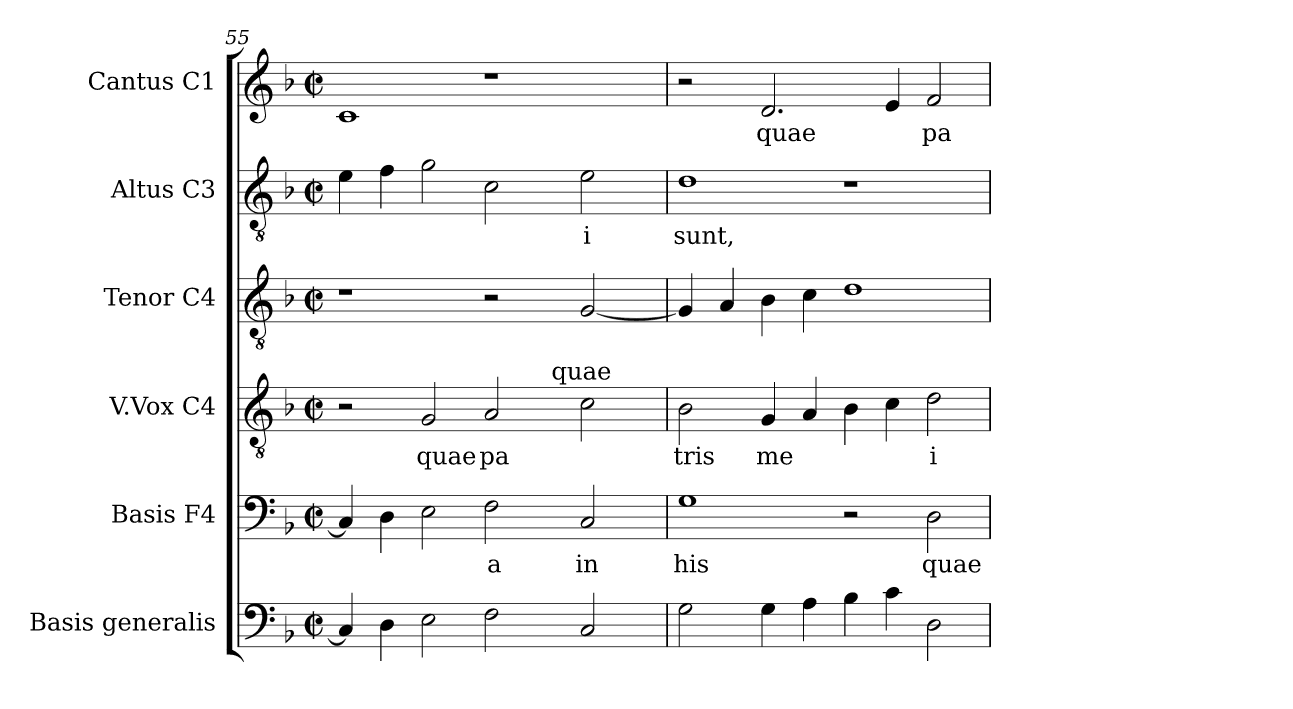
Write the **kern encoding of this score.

**kern	**kern	**text	**kern	**text	**kern	**text	**kern	**text	**kern	**text
*part6	*part5	*part5	*part4	*part4	*part3	*part3	*part2	*part2	*part1	*part1
*staff6	*staff5	*staff5	*staff4	*staff4	*staff3	*staff3	*staff2	*staff2	*staff1	*staff1
*I"Basis  generalis	*I"Basis  F4	*	*I"V.Vox  C4	*	*I"Tenor  C4	*	*I"Altus  C3	*	*I"Cantus  C1	*
*	*I'B	*	*	*	*I'T	*	*I'A	*	*I'C	*
*clefF4	*clefF4	*	*clefGv2	*	*clefGv2	*	*clefGv2	*	*clefG2	*
*k[b-]	*k[b-]	*	*k[b-]	*	*k[b-]	*	*k[b-]	*	*k[b-]	*
*F:	*F:	*	*F:	*	*F:	*	*F:	*	*F:	*
*M2/2	*M2/2	*	*M2/2	*	*M2/2	*	*M2/2	*	*M2/2	*
*met(c|)	*met(c|)	*	*met(c|)	*	*met(c|)	*	*met(c|)	*	*met(c|)	*
=55	=55	=55	=55	=55	=55	=55	=55	=55	=55	=55
!	!	!LO:LY:b:cj	!	!	!	!	!	!LO:LY:b:cj	!	!LO:LY:b:cj
*	*	*	*^	*	*	*	*	*	*	*
4C/]	4C/]	--	2r	1ryy	.	1r	.	4e\	--	1c	.
!	!	!LO:LY:b:cj	!	!	!	!	!	!	!LO:LY:b:cj	!	!
4D\	4D\	--	.	.	.	.	.	4f\	--	.	.
!	!	!LO:LY:b:cj	!	!	!LO:LY:b:cj	!	!	!	!LO:LY:b:cj	!	!
2E\	2E\	--	2G/	.	quae	.	.	2g\	--	.	.
!	!	!LO:LY:b:cj	!	!	!LO:LY:b:cj	!	!	!	!LO:LY:b:cj	!	!
2F\	2F\	-a	2A/	4ryy	pa-	2r	.	2c\	--	1r	.
.	.	.	.	16..ryy	.	.	.	.	.	.	.
!	!	!	!	!LO:TX:a:t=quae	!	!	!	!	!	!	!
.	.	.	.	2ryy	.	.	.	.	.	.	.
!	!	!LO:LY:b:cj	!	!	!LO:LY:b:cj	!	!LO:LY:b:cj	!	!LO:LY:b:cj	!	!
2C/	2C/	in	2c\	.	--	[<2G/	--	2e\	-i	.	.
.	.	.	.	8ryy	.	.	.	.	.	.	.
.	.	.	.	64ryy	.	.	.	.	.	.	.
=56	=56	=56	=56	=56	=56	=56	=56	=56	=56	=56	=56
!	!	!LO:LY:b:cj	!	!	!LO:LY:b:cj	!	!LO:LY:b:cj	!	!LO:LY:b:cj	!	!
*	*	*	*v	*v	*	*	*	*	*	*	*
2G\	1G	his	2B-\	-tris	4G/]	--	1d	sunt,	2r	.
!	!	!	!	!	!	!LO:LY:b:cj	!	!	!	!
.	.	.	.	.	4A/	--	.	.	.	.
!	!	!	!	!LO:LY:b:cj	!	!LO:LY:b:cj	!	!	!	!LO:LY:b:cj
4G\	.	.	4G/	me-	4B-\	--	.	.	2.d/	quae
!	!	!	!	!LO:LY:b:cj	!	!LO:LY:b:cj	!	!	!	!
4A\	.	.	4A/	--	4c\	--	.	.	.	.
!	!	!	!	!LO:LY:b:cj	!	!LO:LY:b:cj	!	!	!	!
4B-\	2r	.	4B-\	--	1d	--	1r	.	.	.
!	!	!	!	!LO:LY:b:cj	!	!	!	!	!	!LO:LY:b:cj
4c\	.	.	4c\	--	.	.	.	.	4e/	.
!	!	!LO:LY:b:cj	!	!LO:LY:b:cj	!	!	!	!	!	!LO:LY:b:cj
2D\	2D\	quae	2d\	-i	.	.	.	.	2f/	pa-
=	=	=	=	=	=	=	=	=	=	=
*-	*-	*-	*-	*-	*-	*-	*-	*-	*-	*-
